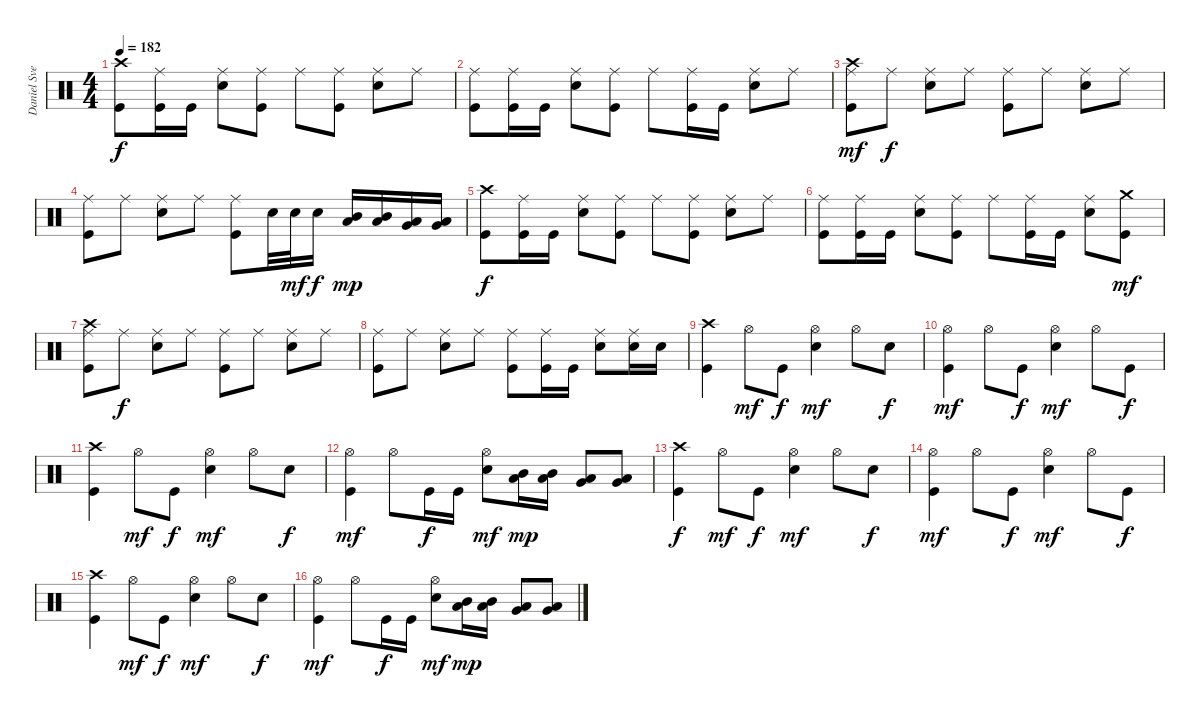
\track ("Daniel Svensson" "Daniel Sve") {instrument percussion}
\staff {score}
\articulation defaults
\ts (4 4)
\tempo 182
\clef neutral
\ks c
("Kick (hit)" "Crash high (hit)").8{dy f} ("Kick (hit)" "Ride (middle)").16 "Kick (hit)".16 ("Electric Snare (hit)" "Ride (middle)").8 ("Kick (hit)" "Ride (middle)").8 "Ride (middle)".8 ("Kick (hit)" "Ride (middle)").8 ("Electric Snare (hit)" "Ride (middle)").8 "Ride (middle)".8 |
("Kick (hit)" "Ride (middle)").8 ("Kick (hit)" "Ride (middle)").16 "Kick (hit)".16 ("Electric Snare (hit)" "Ride (middle)").8 ("Kick (hit)" "Ride (middle)").8 "Ride (middle)".8 ("Kick (hit)" "Ride (middle)").16 "Kick (hit)".16 ("Electric Snare (hit)" "Ride (middle)").8 "Ride (middle)".8 |
("Kick (hit)" "Ride (middle)" "Crash high (hit)").8{dy mf} "Ride (middle)".8{dy f} ("Electric Snare (hit)" "Ride (middle)").8 "Ride (middle)".8 ("Kick (hit)" "Ride (middle)").8 "Ride (middle)".8 ("Electric Snare (hit)" "Ride (middle)").8 "Ride (middle)".8 |
("Kick (hit)" "Ride (middle)").8 "Ride (middle)".8 ("Electric Snare (hit)" "Ride (middle)").8 "Ride (middle)".8 ("Kick (hit)" "Ride (middle)").8 "Electric Snare (hit)".32 "Electric Snare (hit)".32{dy mf} "Electric Snare (hit)".16{dy f} ("Low Tom (hit)" "Mid Tom (hit)").16{dy mp} ("Low Tom (hit)" "Mid Tom (hit)").16 ("Very Low Tom (hit)" "Low Tom (hit)").16 ("Very Low Tom (hit)" "Low Tom (hit)").16 |
("Kick (hit)" "Crash high (hit)").8{dy f} ("Kick (hit)" "Ride (middle)").16 "Kick (hit)".16 ("Electric Snare (hit)" "Ride (middle)").8 ("Kick (hit)" "Ride (middle)").8 "Ride (middle)".8 ("Kick (hit)" "Ride (middle)").8 ("Electric Snare (hit)" "Ride (middle)").8 "Ride (middle)".8 |
("Kick (hit)" "Ride (middle)").8 ("Kick (hit)" "Ride (middle)").16 "Kick (hit)".16 ("Electric Snare (hit)" "Ride (middle)").8 ("Kick (hit)" "Ride (middle)").8 "Ride (middle)".8 ("Kick (hit)" "Ride (middle)").16 "Kick (hit)".16 ("Electric Snare (hit)" "Ride (middle)").8 ("Kick (hit)" "Crash medium (hit)").8{dy mf} |
("Kick (hit)" "Ride (middle)" "Crash high (hit)").8 "Ride (middle)".8{dy f} ("Electric Snare (hit)" "Ride (middle)").8 "Ride (middle)".8 ("Kick (hit)" "Ride (middle)").8 "Ride (middle)".8 ("Electric Snare (hit)" "Ride (middle)").8 "Ride (middle)".8 |
("Kick (hit)" "Ride (middle)").8 "Ride (middle)".8 ("Electric Snare (hit)" "Ride (middle)").8 "Ride (middle)".8 ("Kick (hit)" "Ride (middle)").8 ("Kick (hit)" "Ride (middle)").16 "Kick (hit)".16 ("Electric Snare (hit)" "Ride (middle)").8 ("Electric Snare (hit)" "Ride (middle)").16 "Electric Snare (hit)".16 |
("Kick (hit)" "Crash high (hit)").4 "Hi-Hat (open)".8{dy mf} "Kick (hit)".8{dy f} ("Electric Snare (hit)" "Hi-Hat (open)").4{dy mf} "Hi-Hat (open)".8 "Electric Snare (hit)".8{dy f} |
("Kick (hit)" "Hi-Hat (open)").4{dy mf} "Hi-Hat (open)".8 "Kick (hit)".8{dy f} ("Electric Snare (hit)" "Hi-Hat (open)").4{dy mf} "Hi-Hat (open)".8 "Kick (hit)".8{dy f} |
("Kick (hit)" "Crash high (hit)").4 "Hi-Hat (open)".8{dy mf} "Kick (hit)".8{dy f} ("Electric Snare (hit)" "Hi-Hat (open)").4{dy mf} "Hi-Hat (open)".8 "Electric Snare (hit)".8{dy f} |
("Kick (hit)" "Hi-Hat (open)").4{dy mf} "Hi-Hat (open)".8 "Kick (hit)".16{dy f} "Kick (hit)".16 ("Electric Snare (hit)" "Hi-Hat (open)").8{dy mf} ("Low Tom (hit)" "Mid Tom (hit)").16{dy mp} ("Low Tom (hit)" "Mid Tom (hit)").16 ("Very Low Tom (hit)" "Low Tom (hit)").8 ("Low Floor Tom (hit)" "Very Low Tom (hit)").8 |
("Kick (hit)" "Crash high (hit)").4{dy f} "Hi-Hat (open)".8{dy mf} "Kick (hit)".8{dy f} ("Electric Snare (hit)" "Hi-Hat (open)").4{dy mf} "Hi-Hat (open)".8 "Electric Snare (hit)".8{dy f} |
("Kick (hit)" "Hi-Hat (open)").4{dy mf} "Hi-Hat (open)".8 "Kick (hit)".8{dy f} ("Electric Snare (hit)" "Hi-Hat (open)").4{dy mf} "Hi-Hat (open)".8 "Kick (hit)".8{dy f} |
("Kick (hit)" "Crash high (hit)").4 "Hi-Hat (open)".8{dy mf} "Kick (hit)".8{dy f} ("Electric Snare (hit)" "Hi-Hat (open)").4{dy mf} "Hi-Hat (open)".8 "Electric Snare (hit)".8{dy f} |
("Kick (hit)" "Hi-Hat (open)").4{dy mf} "Hi-Hat (open)".8 "Kick (hit)".16{dy f} "Kick (hit)".16 ("Electric Snare (hit)" "Hi-Hat (open)").8{dy mf} ("Low Tom (hit)" "Mid Tom (hit)").16{dy mp} ("Low Tom (hit)" "Mid Tom (hit)").16 ("Very Low Tom (hit)" "Low Tom (hit)").8 ("Low Floor Tom (hit)" "Very Low Tom (hit)").8
